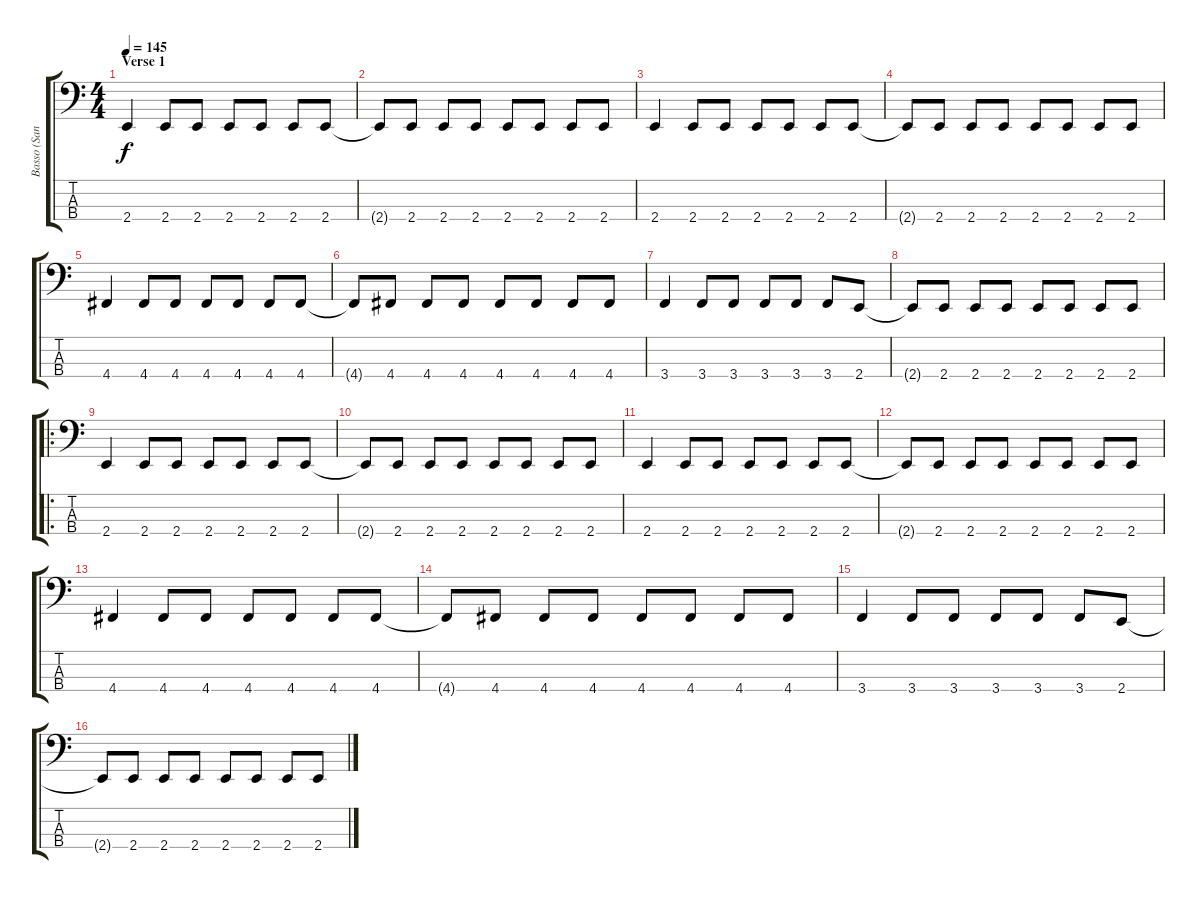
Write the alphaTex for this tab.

\track ("Basso (Santtu)" "Basso (San") {instrument electricbasspick}
\staff {score tabs}
\tuning (G2 D2 A1 D1) {hide}
\ts (4 4)
\section ("" "Verse 1")
\tempo 145
\clef f4
\ks c
2.4.4{dy f} 2.4.8 2.4.8 2.4.8 2.4.8 2.4.8 2.4.8 |
2.4{t}.8 2.4.8 2.4.8 2.4.8 2.4.8 2.4.8 2.4.8 2.4.8 |
2.4.4 2.4.8 2.4.8 2.4.8 2.4.8 2.4.8 2.4.8 |
2.4{t}.8 2.4.8 2.4.8 2.4.8 2.4.8 2.4.8 2.4.8 2.4.8 |
4.4.4 4.4.8 4.4.8 4.4.8 4.4.8 4.4.8 4.4.8 |
4.4{t}.8 4.4.8 4.4.8 4.4.8 4.4.8 4.4.8 4.4.8 4.4.8 |
3.4.4 3.4.8 3.4.8 3.4.8 3.4.8 3.4.8 2.4.8 |
2.4{t}.8 2.4.8 2.4.8 2.4.8 2.4.8 2.4.8 2.4.8 2.4.8 |
\ro
2.4.4 2.4.8 2.4.8 2.4.8 2.4.8 2.4.8 2.4.8 |
2.4{t}.8 2.4.8 2.4.8 2.4.8 2.4.8 2.4.8 2.4.8 2.4.8 |
2.4.4 2.4.8 2.4.8 2.4.8 2.4.8 2.4.8 2.4.8 |
2.4{t}.8 2.4.8 2.4.8 2.4.8 2.4.8 2.4.8 2.4.8 2.4.8 |
4.4.4 4.4.8 4.4.8 4.4.8 4.4.8 4.4.8 4.4.8 |
4.4{t}.8 4.4.8 4.4.8 4.4.8 4.4.8 4.4.8 4.4.8 4.4.8 |
3.4.4 3.4.8 3.4.8 3.4.8 3.4.8 3.4.8 2.4.8 |
2.4{t}.8 2.4.8 2.4.8 2.4.8 2.4.8 2.4.8 2.4.8 2.4.8
